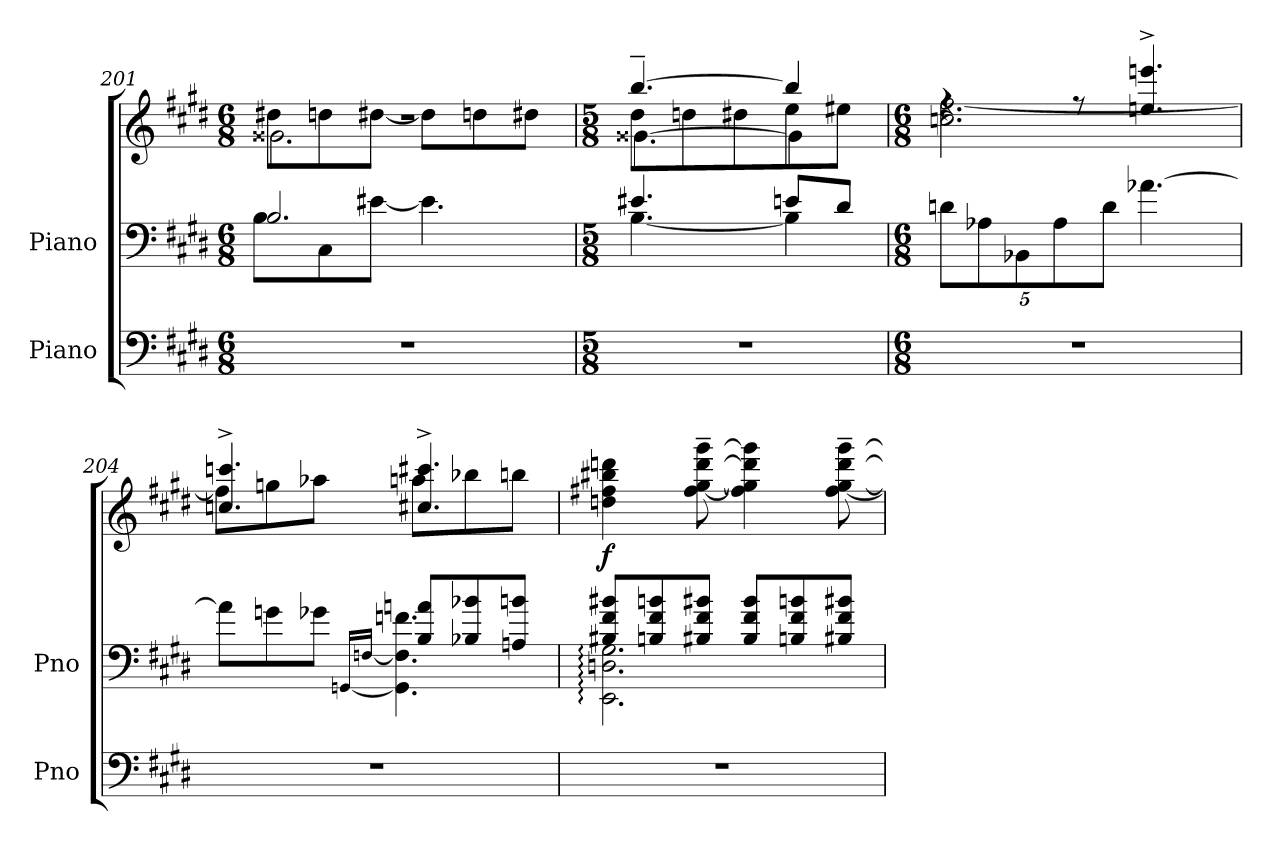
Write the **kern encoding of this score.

**kern	**kern	**kern	**dynam
*part2	*part1	*part1	*part1
*staff3	*staff2	*staff1	*staff1/2
*I"Piano	*I"Piano	*	*
*I'Pno	*I'Pno	*	*
*clefF4	*clefF4	*clefG2	*
*k[f#c#g#d#]	*k[f#c#g#d#]	*k[f#c#g#d#]	*
*M6/8	*M6/8	*M6/8	*
=201	=201	=201	=201
*	*^	*^	*
*	*	*	*	*^	*
2.r	2.B/	8B\L	2.r	8dd#X\L	2.g##X\	.
.	.	8C#\	.	8ddn\	.	.
.	.	[8e#X\J	.	[8dd#X\J	.	.
.	.	4.e#\]	.	8dd#\L]	.	.
.	.	.	.	8ddn\	.	.
.	.	.	.	8dd#X\J	.	.
!!LO:LB:g=z	!!	!!
=202	=202	=202	=202	=202	=202	=202
*M5/8	*M5/8	*	*M5/8	*	*	*
8%5r	4.e#X/	[4.B\	[4.bb~/	8dd#\L	[4.g##X\	.
.	.	.	.	8ddn\	.	.
.	.	.	.	8dd#X\	.	.
.	8en/L	4B\]	4bb/]	8ee\	4g##\]	.
.	8d#/J	.	.	8ee#X\J	.	.
*	*v	*v	*	*	*	*
*	*	*v	*v	*v	*
=203	=203	=203	=203
*M6/8	*M6/8	*M6/8	*
*	*Xbrackettup	*	*
*	*	*^	*
2.r	40%3dn\L	4rff	2.ccn\ [2.ff#\	.
.	40%3A-X\	.	.	.
.	40%3BB-X\	.	.	.
.	40%3A-\	.	.	.
.	.	8rff	.	.
.	40%3d\J	.	.	.
.	[4.a-X\	4.een/^ 4.eeen/^	.	.
=204	=204	=204	=204	=204
*	*^	*	*	*
2.r	8a-\L]	4.ryy	4.ccn/^ 4.cccn/^	8ff#\L]	.
.	8gn\	.	.	8ggn\	.
.	8g-X\J	.	.	8aa-X\J	.
.	.	[16qGGn/LL	.	.	.
.	.	[16qFn/JJ	.	.	.
.	8B/ 8an/L	4.GG\] 4.F\] 4.fn\	4.cc#X/^ 4.ccc#X/^	8aan\L	.
.	8B-X/ 8b-X/	.	.	8bb-X\	.
.	8An/ 8bn/J	.	.	8bbn\J	.
=205	=205	=205	=205	=205	=205
!	!	!	!	!	!LO:DY:b
*	*	*	*v	*v	*
2.r	8B#X/ 8f#/ 8b#X/L	2.EE\: 2.Dn\: 2.G#\:	4ddn\ 4ff#X\ 4bb#X\ 4dddn\	f
.	8Bn/ 8f#/ 8bn/	.	.	.
.	8B#X/ 8f#/ 8b#X/J	.	[8ff#\~ [8gg#\~ [8ddd\~ [8ggg#\~	.
.	8B#/ 8f#/ 8b#/L	.	4ff#\] 4gg#\] 4ddd\] 4ggg#\]	.
.	8Bn/ 8f#/ 8bn/	.	.	.
.	8B#X/ 8f#/ 8b#X/J	.	[8ff#\~ [8gg#\~ [8ddd\~ [8ggg#\~	.
*	*v	*v	*	*
=	=	=	=
*-	*-	*-	*-
